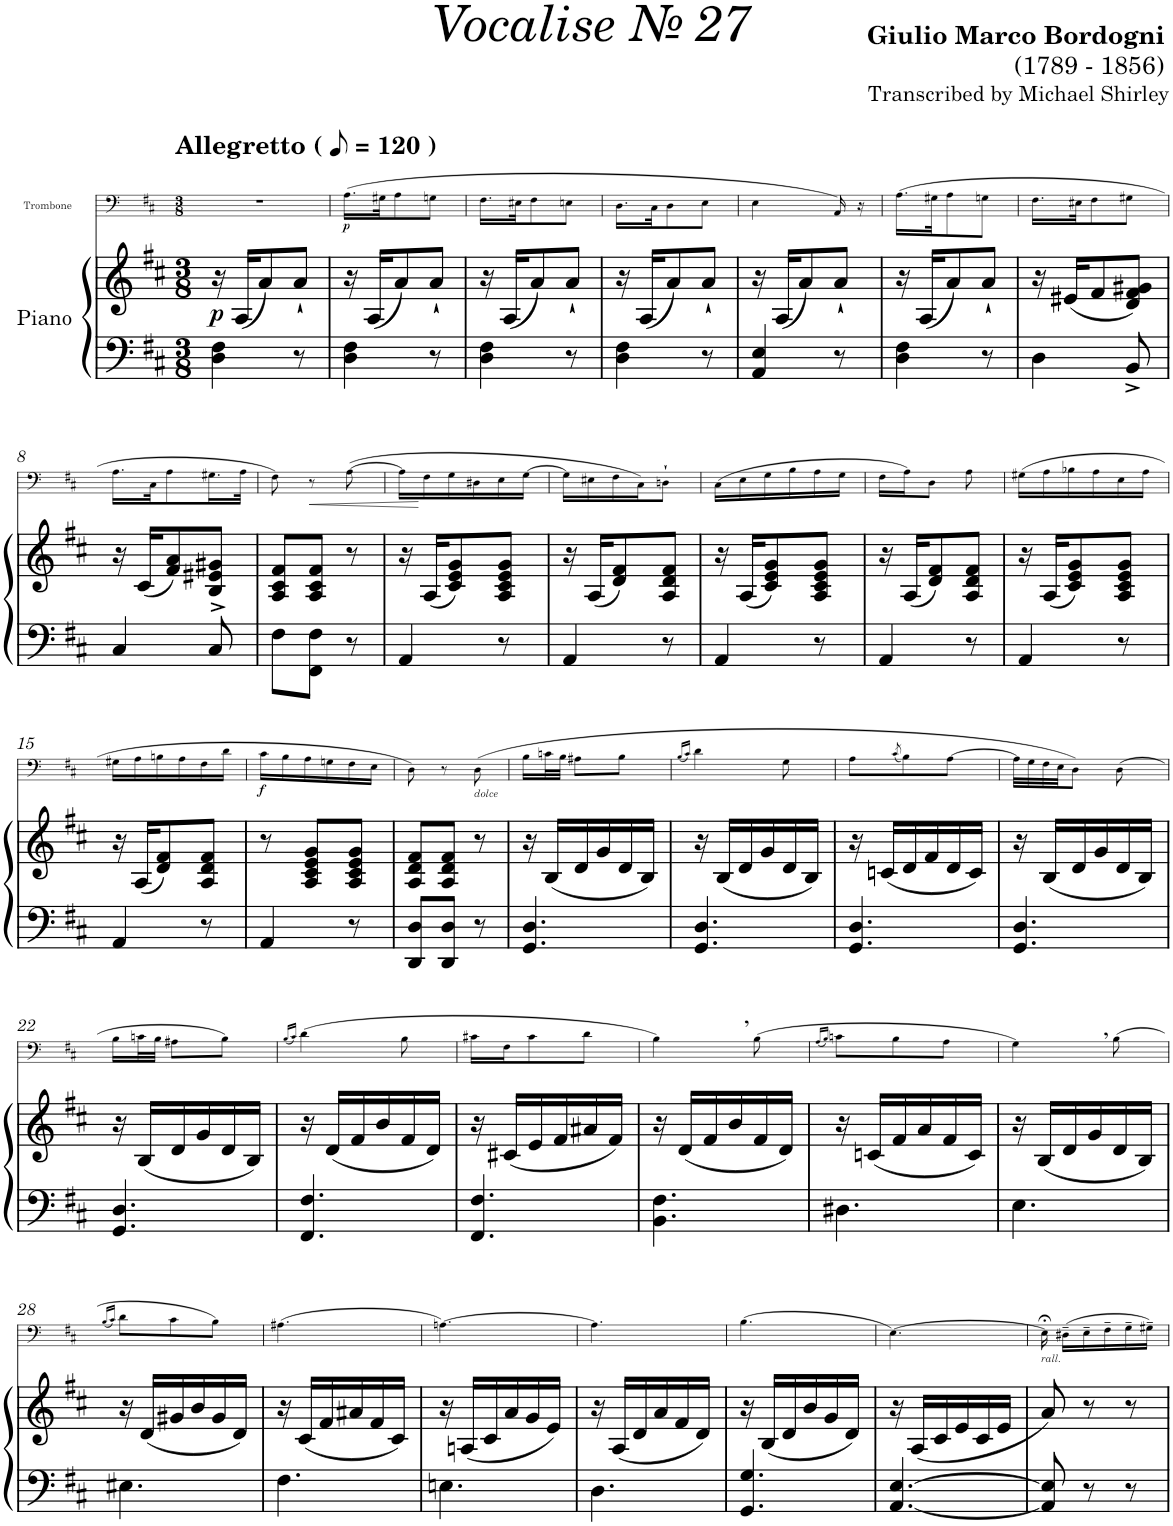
**kern	**kern	**dynam	**kern	**dynam
*part2	*part2	*part2	*part1	*part1
*staff3	*staff2	*staff2/3	*staff1	*staff1
*I"Piano	*	*	*I"Trombone	*
*I'Pno	*	*	*I'Trb	*
*	*	*	*stria5	*
*clefF4	*clefG2	*	*clefF4	*
*k[f#c#]	*k[f#c#]	*	*k[f#c#]	*
*M3/8	*M3/8	*	*M3/8	*
*MM60	*MM60	*	*MM60	*
=1	=1	=1	=1	=1
!	!	!	!LO:TX:a:B:t=Allegretto (	!
!	!	!	!LO:TX:a:B:t=)	!
!	!	!LO:DY:b	!	!
4D\ 4F#\	16r	p	4.r	.
.	(16A/KL	.	.	.
.	8a/)	.	.	.
8r	8a`/J	.	.	.
=2	=2	=2	=2	=2
!	!	!	!	!LO:DY:b
4D\ 4F#\	16r	.	(>16.A\LL	p
.	(16A/KL	.	.	.
.	.	.	32G#X\JK	.
.	8a/)	.	8A\	.
8r	8a`/J	.	8Gn\J	.
=3	=3	=3	=3	=3
4D\ 4F#\	16r	.	16.F#\LL	.
.	(16A/KL	.	.	.
.	.	.	32E#X\JK	.
.	8a/)	.	8F#\	.
8r	8a`/J	.	8En\J	.
=4	=4	=4	=4	=4
4D\ 4F#\	16r	.	16.D\LL	.
.	(16A/KL	.	.	.
.	.	.	32C#\JK	.
.	8a/)	.	8D\	.
8r	8a`/J	.	8E\J	.
=5	=5	=5	=5	=5
4AA/ 4E/	16r	.	4E\	.
.	(16A/KL	.	.	.
.	8a/)	.	.	.
8r	8a`/J	.	16AA/)	.
.	.	.	16r	.
=6	=6	=6	=6	=6
4D\ 4F#\	16r	.	(16.A\LL	.
.	(16A/KL	.	.	.
.	.	.	32G#X\JK	.
.	8a/)	.	8A\	.
8r	8a`/J	.	8Gn\J	.
=7	=7	=7	=7	=7
4D\	16r	.	16.F#\LL	.
.	(16e#X/KL	.	.	.
.	.	.	32E#X\JK	.
.	8f#/	.	8F#\	.
8BB^/	8d/ 8f#/ 8g#X/J)	.	8G#X\J	.
!!LO:LB:g=z
=8	=8	=8	=8	=8
4C#/	16r	.	16.A\LL	.
.	(16c#/KL	.	.	.
.	.	.	32C#\JK	.
.	8f#/ 8a/)	.	8A\	.
8C#^>/	8B/ 8e#X/ 8g#X/J	.	16.G#X\L	.
.	.	.	32A\JJk	.
=9	=9	=9	=9	=9
8F#\L	8A/ 8c#/ 8f#/L	.	8F#\)	.
!	!	!	!	!LO:HP:b
8FF#\ 8F#\J	8A/ 8c#/ 8f#/J	.	8r	<
8r	8r	.	([>8A\	.
=10	=10	=10	=10	=10
4AA/	16r	.	16A\LL]	.
.	(16A/KL	.	16F#\	[
.	8c#/ 8e/ 8g/)	.	16G\	.
.	.	.	16D#X\	.
8r	8A/ 8c#/ 8e/ 8g/J	.	16E\	.
.	.	.	[>16G\JJ	.
=11	=11	=11	=11	=11
4AA/	16r	.	16G\LL]	.
.	(16A/KL	.	16E#X\	.
.	8d/ 8f#/)	.	16F#\	.
.	.	.	16C#\J)	.
8r	8A/ 8d/ 8f#/J	.	8Dn`\J	.
=12	=12	=12	=12	=12
4AA/	16r	.	(16C#\LL	.
.	(16A/KL	.	16E\	.
.	8c#/ 8e/ 8g/)	.	16G\	.
.	.	.	16B\	.
8r	8A/ 8c#/ 8e/ 8g/J	.	16A\	.
.	.	.	16G\JJ	.
=13	=13	=13	=13	=13
4AA/	16r	.	16F#\LL	.
.	(16A/KL	.	16A\J)	.
.	8d/ 8f#/)	.	8D\J	.
8r	8A/ 8d/ 8f#/J	.	8A\	.
=14	=14	=14	=14	=14
4AA/	16r	.	(16G#X\LL	.
.	(16A/KL	.	16A\	.
.	8c#/ 8e/ 8g/)	.	16B-X\	.
.	.	.	16A\	.
8r	8A/ 8c#/ 8e/ 8g/J	.	16E\	.
.	.	.	16A\JJ	.
!!LO:LB:g=z
=15	=15	=15	=15	=15
4AA/	16r	.	16G#X\LL	.
.	(16A/KL	.	16A\	.
.	8d/ 8f#/)	.	16Bn\	.
.	.	.	16A\	.
8r	8A/ 8d/ 8f#/J	.	16F#\	.
.	.	.	16d\JJ	.
=16	=16	=16	=16	=16
!	!	!	!	!LO:DY:b
4AA/	8r	.	16c#\LL	f
.	.	.	16B\	.
.	8A/ 8c#/ 8e/ 8g/L	.	16A\	.
.	.	.	16Gn\	.
8r	8A/ 8c#/ 8e/ 8g/J	.	16F#\	.
.	.	.	16E\JJ	.
=17	=17	=17	=17	=17
8DD/ 8D/L	8A/ 8d/ 8f#/L	.	8D\)	.
8DD/ 8D/J	8A/ 8d/ 8f#/J	.	8r	.
!	!	!	!LO:TX:b:i:t=dolce	!
8r	8r	.	(8D\	.
=18	=18	=18	=18	=18
4.GG/ 4.D/	16r	.	16B\LL	.
.	(16B/LL	.	32cn\L	.
.	.	.	32B\JJJ	.
.	16d/	.	8A#X\L	.
.	16g/	.	.	.
.	16d/	.	8B\J	.
.	16B/JJ)	.	.	.
=19	=19	=19	=19	=19
.	.	.	(16qB/LL	.
.	.	.	16qc#/JJ)	.
4.GG/ 4.D/	16r	.	4d\	.
.	(16B/LL	.	.	.
.	16d/	.	.	.
.	16g/	.	.	.
.	16d/	.	8G\	.
.	16B/JJ)	.	.	.
=20	=20	=20	=20	=20
4.GG/ 4.D/	16r	.	8A\L	.
.	(16cn/LL	.	.	.
.	.	.	(8qc#/	.
.	16d/	.	8B\)	.
.	16f#/	.	.	.
.	16d/	.	[>8A\J	.
.	16c/JJ)	.	.	.
=21	=21	=21	=21	=21
4.GG/ 4.D/	16r	.	32A\LLL]	.
.	.	.	32G\	.
.	(16B/LL	.	32F#\	.
.	.	.	32E\JJ	.
.	16d/	.	8D\J)	.
.	16g/	.	.	.
.	16d/	.	(8D\	.
.	16B/JJ)	.	.	.
!!LO:LB:g=z
=22	=22	=22	=22	=22
4.GG/ 4.D/	16r	.	16B\LL	.
.	(16B/LL	.	32cn\L	.
.	.	.	32B\JJJ	.
.	16d/	.	8A#X\L	.
.	16g/	.	.	.
.	16d/	.	8B\J)	.
.	16B/JJ)	.	.	.
=23	=23	=23	=23	=23
.	.	.	(16qB/LL	.
.	.	.	16qc#/JJ)	.
4.FF#/ 4.F#/	16r	.	(4d\	.
.	(16d/LL	.	.	.
.	16f#/	.	.	.
.	16b/	.	.	.
.	16f#/	.	8B\	.
.	16d/JJ)	.	.	.
=24	=24	=24	=24	=24
4.FF#/ 4.F#/	16r	.	16c#X\LL	.
.	(16c#X/LL	.	16F#\J	.
.	16e/	.	8c#\	.
.	16f#/	.	.	.
.	16a#X/	.	8d\J	.
.	16f#/JJ)	.	.	.
=25	=25	=25	=25	=25
4.BB\ 4.F#\	16r	.	4B,\)	.
.	(16d/LL	.	.	.
.	16f#/	.	.	.
.	16b/	.	.	.
.	16f#/	.	(>8B\	.
.	16d/JJ)	.	.	.
=26	=26	=26	=26	=26
.	.	.	(16qA/LL	.
.	.	.	16qB/JJ)	.
4.D#X\	16r	.	8cn\L	.
.	(16cn/LL	.	.	.
.	16f#/	.	8B\	.
.	16a/	.	.	.
.	16f#/	.	8A\J	.
.	16c/JJ)	.	.	.
=27	=27	=27	=27	=27
4.E\	16r	.	4G,\)	.
.	(16B/LL	.	.	.
.	16d/	.	.	.
.	16g/	.	.	.
.	16d/	.	(8B\	.
.	16B/JJ)	.	.	.
!!LO:LB:g=z
=28	=28	=28	=28	=28
.	.	.	(16qB/LL	.
.	.	.	16qc#/JJ)	.
4.E#X\	16r	.	8d\L	.
.	(16d/LL	.	.	.
.	16g#X/	.	8c#\	.
.	16b/	.	.	.
.	16g#/	.	8B\J)	.
.	16d/JJ)	.	.	.
=29	=29	=29	=29	=29
4.F#\	16r	.	(4.A#X\	.
.	(16c#/LL	.	.	.
.	16f#/	.	.	.
.	16a#X/	.	.	.
.	16f#/	.	.	.
.	16c#/JJ)	.	.	.
=30	=30	=30	=30	=30
4.En\	16r	.	[>4.An\)	.
.	(16An/LL	.	.	.
.	16c#/	.	.	.
.	16a/	.	.	.
.	16g/	.	.	.
.	16e/JJ)	.	.	.
=31	=31	=31	=31	=31
4.D\	16r	.	4.A\]	.
.	(16A/LL	.	.	.
.	16d/	.	.	.
.	16a/	.	.	.
.	16f#/	.	.	.
.	16d/JJ)	.	.	.
=32	=32	=32	=32	=32
4.GG/ 4.G/	16r	.	(4.B\	.
.	(16B/LL	.	.	.
.	16d/	.	.	.
.	16b/	.	.	.
.	16g/	.	.	.
.	16d/JJ)	.	.	.
=33	=33	=33	=33	=33
[4.AA/ [4.E/	16r	.	[>4.E\)	.
.	(16A/LL	.	.	.
.	16c#/	.	.	.
.	16e/	.	.	.
.	16c#/	.	.	.
.	16e/JJ	.	.	.
=34	=34	=34	=34	=34
!	!	!	!LO:TX:b:i:t=rall.	!
8AA/] 8E/]	8a/)	.	16E;<\]	.
.	.	.	(>16D#X~\LL	.
8r	8r	.	16E~\	.
.	.	.	16F#~\	.
8r	8r	.	16G~\	.
.	.	.	16G#X~\JJ)	.
=	=	=	=	=
*-	*-	*-	*-	*-
